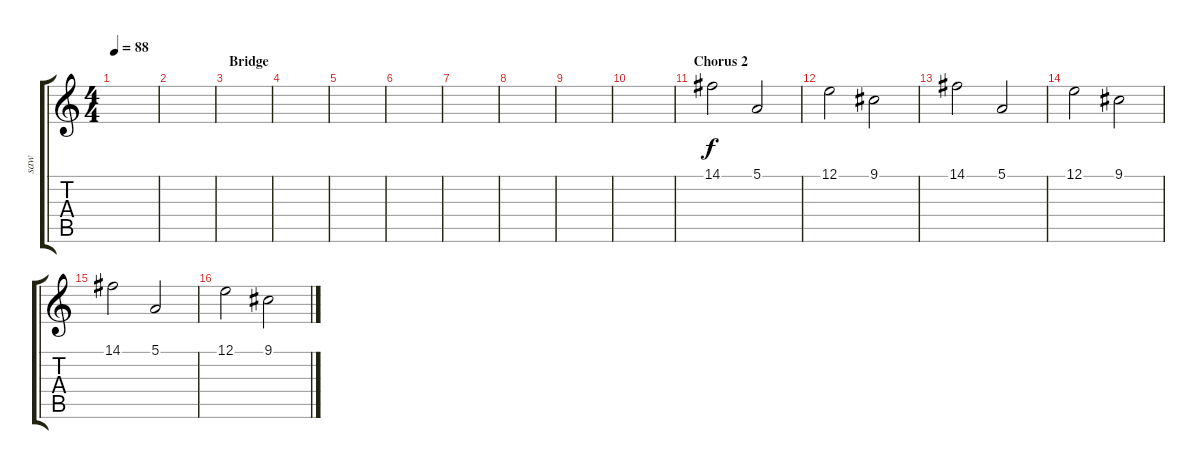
\track ("saw" "saw") {instrument stringensemble1}
\staff {score tabs}
\tuning (E4 B3 G3 D3 A2 E2) {hide}
\ts (4 4)
\tempo 88
\clef g2
\ks c
|
|
\section ("" "Bridge")
|
|
|
|
|
|
|
|
\section ("" "Chorus 2")
14.1.2 5.1.2 |
12.1.2 9.1.2 |
14.1.2 5.1.2 |
12.1.2 9.1.2 |
14.1.2 5.1.2 |
12.1.2 9.1.2
